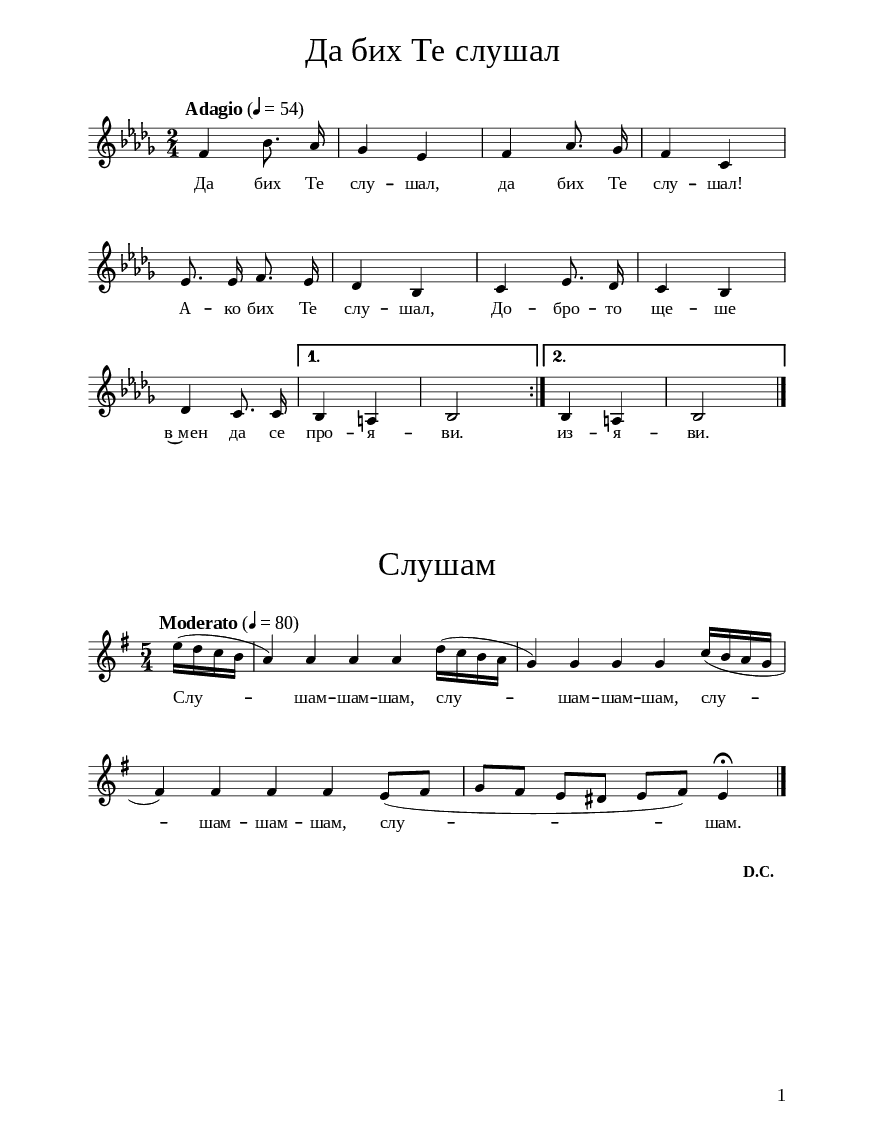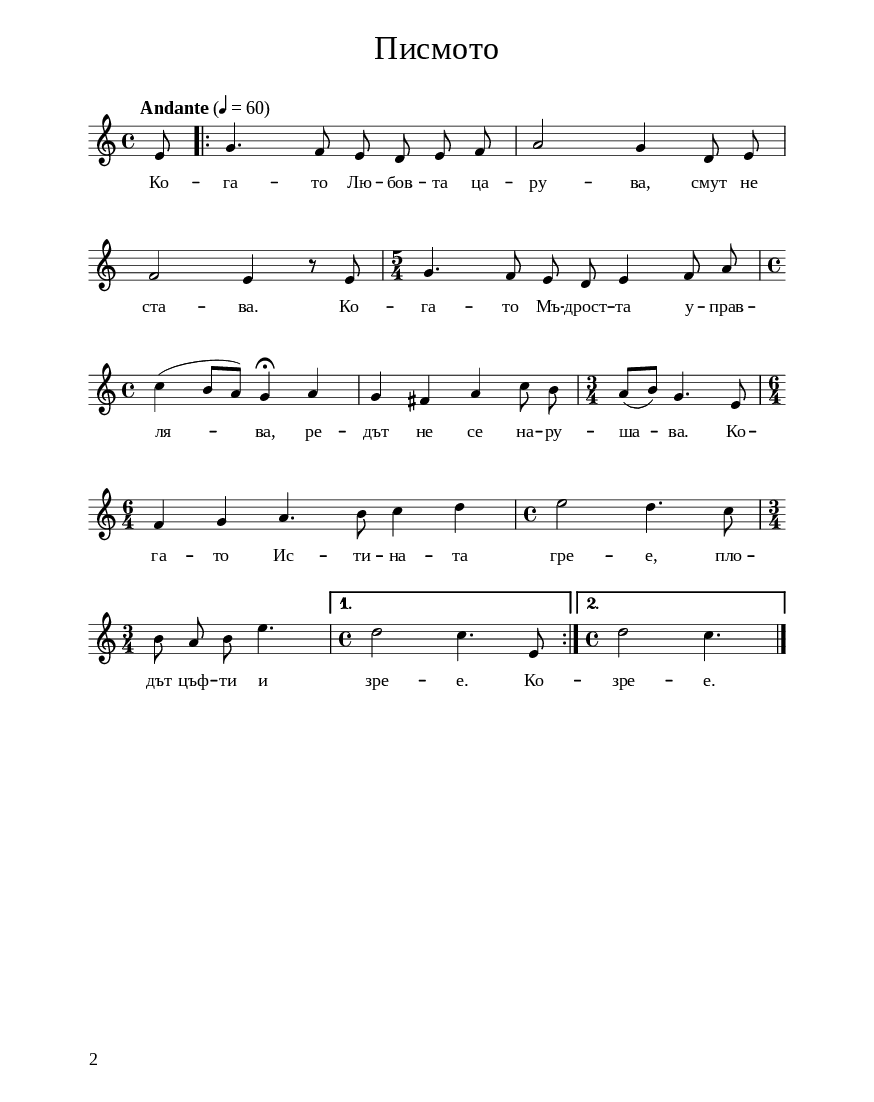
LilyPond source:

\version "2.24.2"

% include paper part and global functions
\include "include/globals.ily"

\bookpart {
  \label #'ref174_1
  \tocItem \markup "Да бих Тe слушал – Da bih Te slušal"
  \include "include/bookpart-paper.ily"
  \score {
    \include "include/score-layout.ily"

    \new Voice \absolute {
      \clef treble
      \key bes \minor
      \time 2/4
      \tempoFunc "Adagio" 4 "54"
      \autoBeamOff
      \repeat volta 2 {
        f'4 bes'8. as'16 | % 2
        ges'4 es'4 | % 3
        f'4 as'8. ges'16 | % 4
        f'4 c'4 \break | % 5
        es'8. es'16 f'8. es'16 | % 6
        des'4 bes4 | % 7
        c'4 es'8. des'16 | % 8
        c'4 bes4 \break | % 9
        des'4 c'8. c'16 |
      }
      \alternative {
        {
          bes4 a4 | % 11
          bes2
        }
        {
          bes4 a4 | % 11
          bes2 \bar "|."
        }
      }
    }

    \addlyrics {
      Да бих Те
      слу -- шал, да бих Те слу -- шал! А -- ко бих
      Те слу -- шал, До -- бро -- то ще -- ше в~мен да
      се про -- я -- ви. из -- я -- ви.}

        \header {
          title = \titleFunc "Да бих Тe слушал " "Da bih Te slušal"
        }

        \midi{}

      } % score




      % include foreign translation(s) of the song
      
      \markup \empty-two


      \label #'ref174_2
      \tocItem \markup "Слушам – Slušam"
      \include "include/bookpart-paper.ily"
      \score {
        \include "include/score-layout.ily"
        \new Voice \absolute {
          \clef treble
          \key e \minor
          \time 5/4
          \tempoFunc "Moderato" 4 "80"
          \autoBeamOff
          \partial 4
          e''16 ( [  d''16  c''16  b'16 ] | % 2
          a'4 ) a'4 a'4 a'4  d''16 (
          [  c''16  b'16  a'16 ] | % 3
          g'4 ) g'4 g'4 g'4 c''16 ( [
          b'16 a'16 g'16 ] \break | % 4
          fis'4 ) fis'4 fis'4 fis'4 e'8
          ( [ fis'8 ] | % 5
          g'8 [ fis'8 ] e'8 [ dis'8 ] \stemUp
          e'8 [ fis'8 ])  e'4 ^\fermata  \bar "|."
        }

        \addlyrics {
          Слу --    шам -- шам --
          шам, слу --    шам --
          шам -- шам, слу --
          шам -- шам -- шам, слу --
          шам.}

            \header {
              title = \titleFunc "Слушам" "Slušam"
            }

            \midi{}

          } % score

          \markup \dc-one "D.C."
          \pageBreak

          % include foreign translation(s) of the song
          
          \markup \empty-two

          \label #'ref175
          \tocItem \markup "Писмото – Pismoto "
          \include "include/bookpart-paper.ily"
          \score {
            \include "include/score-layout.ily"

            \new Voice \absolute {
              \clef treble
              \key c \major
              \time 4/4
              \tempoFunc "Andante" 4 "60"
              \autoBeamOff
              \partial 8
              e'8 \repeat volta 2 {
                | % 2
                g'4.  f'8  e'8  d'8  e'8
                f'8 | % 3
                a'2  g'4  d'8  e'8 \break| % 4
                f'2  e'4 r8  e'8  | % 5
                \time 5/4  | % 5
                g'4.  f'8  e'8  d'8  e'4
                f'8  a'8 | % 6
                \time 4/4  \break| % 6
                c''4 (  b'8 [  a'8 ])   g'4
                ^\fermata  a'4  | % 7
                g'4  fis'4  a'4  c''8
                b'8 | % 8
                \time 3/4  | % 8
                a'8 ( [  b'8 ])  g'4.  e'8  \break| % 9
                \time 6/4  | % 9
                f'4  g'4  a'4.  b'8  c''4
                d''4 |
                \time 4/4  |
                e''2  d''4.  c''8 \break | % 11
                \time 3/4  | % 11
                b'8  a'8  b'8  e''4. |
              }

              \alternative {
                {
                  % 12
                  \time 4/4  % 12
                  d''2  c''4.  e'8 |
                }
                {
                  \time 4/4 d''2  c''4. \bar "|."
                }
              }
            }

            \addlyrics {
              Ко -- га -- то Лю -- бов -- та ца --
              ру -- ва, смут не ста -- ва. Ко --
              га -- то Мъ -- дрост -- та у -- прав
              -- ля -- ва, ре -- дът не се
              на -- ру -- ша -- ва. Ко -- га --
              то Ис -- ти -- на -- та гре -- е,
              пло -- дът цъф -- ти и зре -- е.
              Ко -- зре -- е.}

                \header {
                  title = \titleFunc "Писмото" "Pismoto"
                }

                \midi{}

              } % score
              \markup \empty-one


              % include foreign translation(s) of the song
              

            } % bookpart


